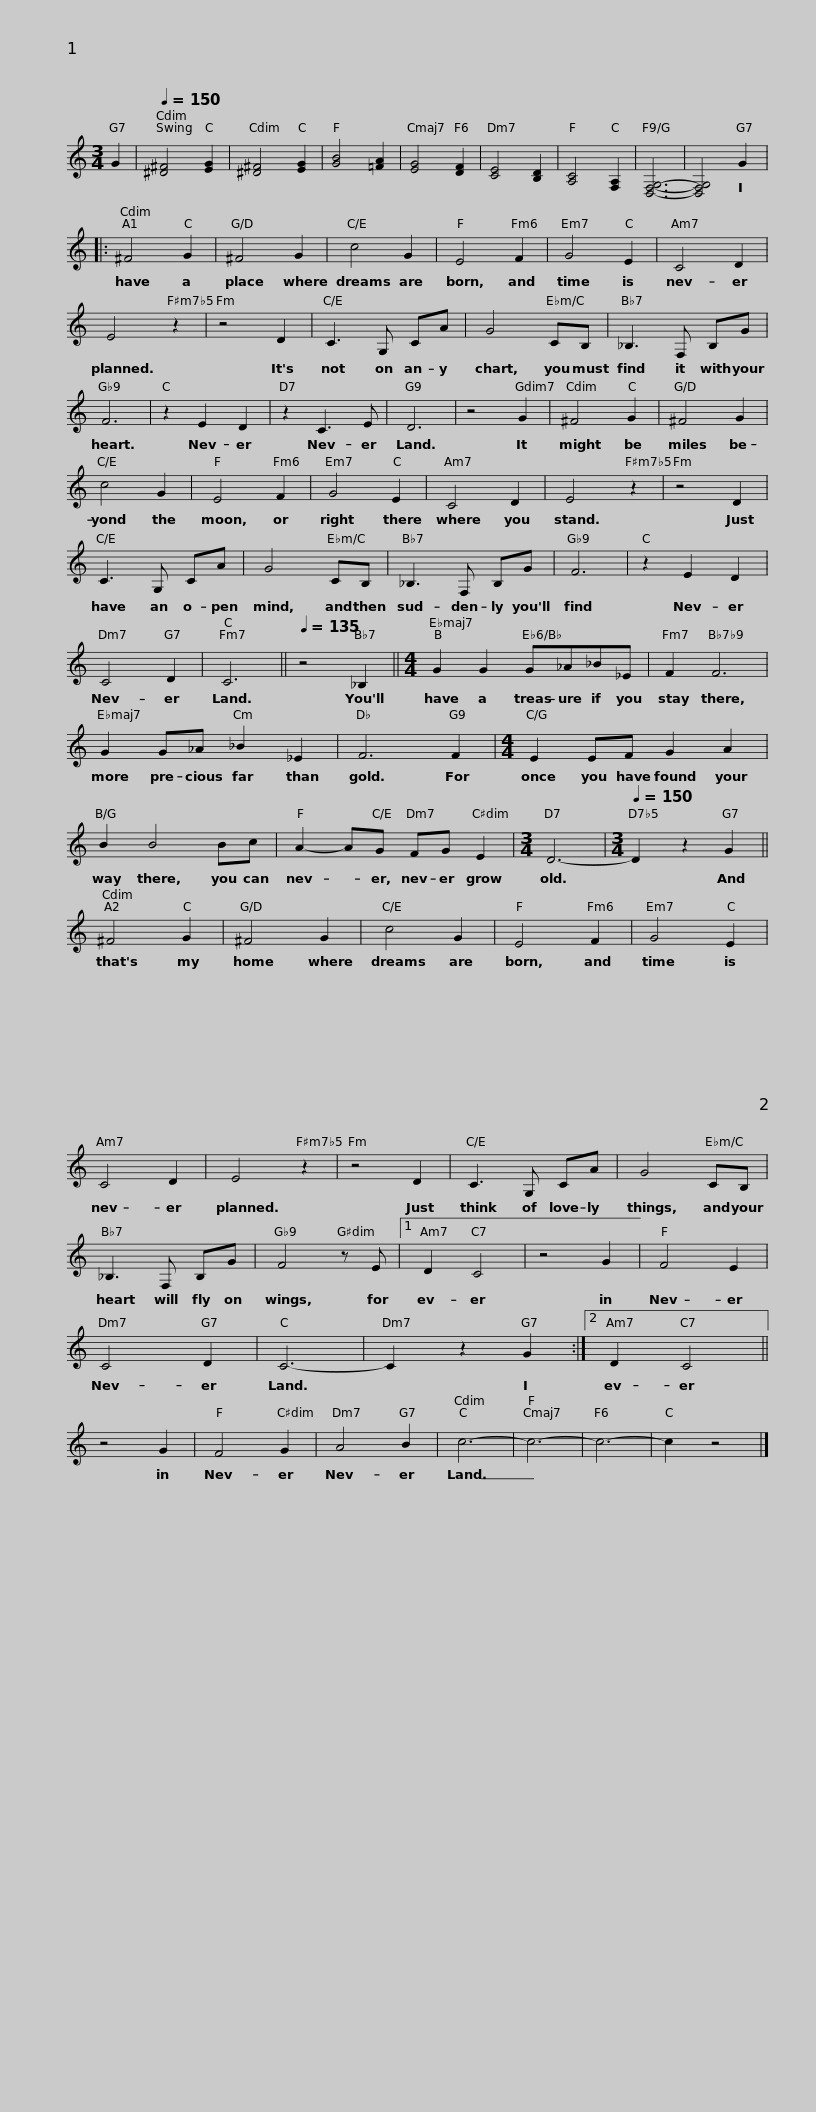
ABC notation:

X:1
L:1/8
M:3/4
I:linebreak $
K:C
V:1 treble
V:1
 G2 |[Q:1/4=150] [^D^F]4 [EG]2 | [^D^F]4 [EG]2 | [GB]4 [=FA]2 | [EG]4 [DF]2 | %5
 [CE]4 [B,D]2 | [A,C]4 [F,A,]2 | [D,F,G,]6- | [D,F,G,]4 G2 |:$ ^F4 G2 | %10
 ^F4 G2 | c4 G2 | E4 F2 | G4 E2 |$ C4 D2 | %15
 E4 z2 | z4 D2 | C3 G, CA | G4 CB, |$ _B,3 F, B,G | %20
 F6 | z2 E2 D2 | z2 C3 E | D6 | z4 G2 | %25
 ^F4 G2 |$ ^F4 G2 | c4 G2 | E4 F2 | G4 E2 | %30
 C4 D2 |$ E4 z2 | z4 D2 | C3 G, CA | G4 CB, | %35
 _B,3 F, B,G |$ F6 | z2 E2 D2 | C4 D2 | C6 ||$ %40
[Q:1/4=135] z4 _B,2 ||[M:4/4] G2 G2 G_A_B_E | F2 F6 | G2 G_A _B2 _E2 | F6 F2 |$ %45
[M:4/4] E2 EF G2 A2 | B2 B4 Bc | A2- AG FG E2 |[M:3/4] D6- |[M:3/4][Q:1/4=150] D2 z2 G2 ||$ %50
 ^F4 G2 | ^F4 G2 | c4 G2 | E4 F2 |$ G4 E2 | %55
 C4 D2 | E4 z2 | z4 D2 | C3 G, CA |$ G4 CB, | %60
 _B,3 F, B,G | F4 z E |1$ D2 C4 | z4 G2 | F4 E2 | %65
 C4 D2 | C6- | C2 z2 G2 :|2$ D2 C4 || z4 G2 | %70
 F4 G2 | A4 B2 | c6- | c6- | c6- | %75
 c2 z4 |] %76
